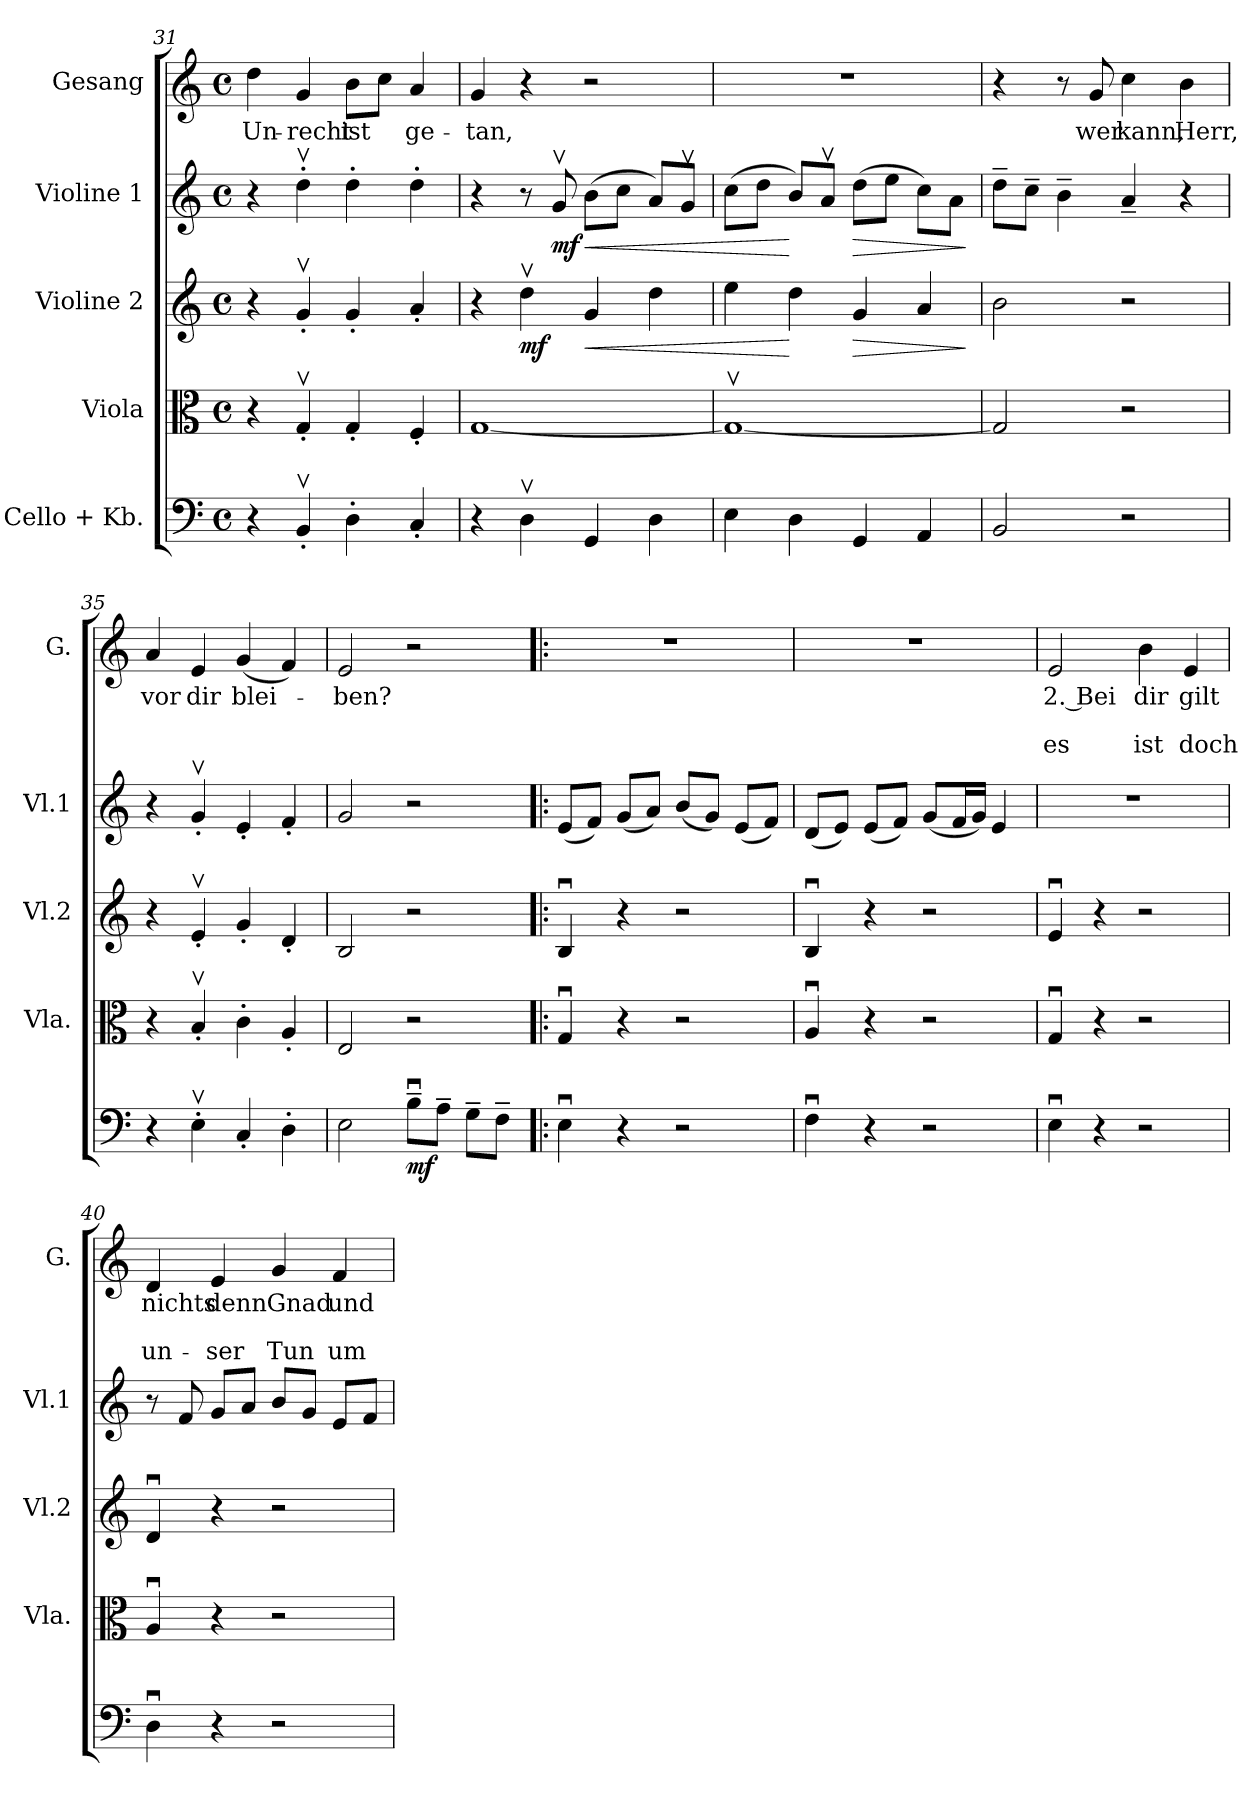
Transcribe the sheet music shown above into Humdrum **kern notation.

**kern	**dynam	**kern	**kern	**dynam	**kern	**dynam	**kern	**text	**text	**text
*part5	*part5	*part4	*part3	*part3	*part2	*part2	*part1	*part1	*part1	*part1
*staff5	*staff5	*staff4	*staff3	*staff3	*staff2	*staff2	*staff1	*staff1	*staff1	*staff1
*I"Cello + Kb.	*	*I"Viola	*I"Violine 2	*	*I"Violine 1	*	*I"Gesang	*	*	*
*	*	*I'Vla.	*I'Vl.2	*	*I'Vl.1	*	*I'G.	*	*	*
!!LO:LB:g=z
*clefF4	*	*clefC3	*clefG2	*	*clefG2	*	*clefG2	*	*	*
*k[]	*	*k[]	*k[]	*	*k[]	*	*k[]	*	*	*
*C:	*	*C:	*C:	*	*C:	*	*C:	*	*	*
*M4/4	*	*M4/4	*M4/4	*	*M4/4	*	*M4/4	*	*	*
*met(c)	*	*met(c)	*met(c)	*	*met(c)	*	*met(c)	*	*	*
=31	=31	=31	=31	=31	=31	=31	=31	=31	=31	=31
!	!	!	!	!	!	!	!	!LO:LY:b	!	!
4r	.	4r	4r	.	4r	.	4dd	Un-	.	.
!	!	!	!	!	!	!	!	!LO:LY:b	!	!
4BBv'	.	4Gv'	4gv'	.	4ddv'	.	4g	-recht	.	.
!	!	!	!	!	!	!	!	!LO:LY:b	!	!
4D'	.	4G'	4g'	.	4dd'	.	8bL	ist	.	.
.	.	.	.	.	.	.	8ccJ	.	.	.
!	!	!	!	!	!	!	!	!LO:LY:b	!	!
4C'	.	4F'	4a'	.	4dd'	.	4a	ge-	.	.
=32	=32	=32	=32	=32	=32	=32	=32	=32	=32	=32
!	!	!	!	!	!	!	!	!LO:LY:b	!	!
4r	.	[1G	4r	.	4r	.	4g	-tan,	.	.
!	!	!	!	!LO:DY:b	!	!	!	!	!	!
4Dv	.	.	4ddv	mf	8r	.	4r	.	.	.
!	!	!	!	!	!	!LO:DY:b	!	!	!	!
.	.	.	.	.	8gv	mf	.	.	.	.
!	!	!	!	!LO:HP:b	!	!LO:HP:b	!	!	!	!
4GG	.	.	4g	<	(>8bL	<	2r	.	.	.
.	.	.	.	.	8ccJ	.	.	.	.	.
4D	.	.	4dd	.	8aL)	.	.	.	.	.
.	.	.	.	.	8gvJ	.	.	.	.	.
=33	=33	=33	=33	=33	=33	=33	=33	=33	=33	=33
4E	.	1Gv_	4ee	.	(>8ccL	.	1r	.	.	.
.	.	.	.	.	8ddJ	.	.	.	.	.
4D	.	.	4dd	[	8bL)	[	.	.	.	.
.	.	.	.	.	8avJ	.	.	.	.	.
!	!	!	!	!LO:HP:b	!	!LO:HP:b	!	!	!	!
4GG	.	.	4g	>	(>8ddL	>	.	.	.	.
.	.	.	.	.	8eeJ	.	.	.	.	.
4AA	.	.	4a	.	8ccL)	.	.	.	.	.
.	.	.	.	.	8aJ	.	.	.	.	.
.	.	.	.	]	.	]	.	.	.	.
!!LO:LB:g=z
=34	=34	=34	=34	=34	=34	=34	=34	=34	=34	=34
2BB	.	2G]	2b	.	8dd~L	.	4r	.	.	.
.	.	.	.	.	8cc~J	.	.	.	.	.
.	.	.	.	.	4b~	.	8r	.	.	.
!	!	!	!	!	!	!	!	!LO:LY:b	!	!
.	.	.	.	.	.	.	8g	wer	.	.
!	!	!	!	!	!	!	!	!LO:LY:b	!	!
2r	.	2r	2r	.	4a~	.	4cc	kann,	.	.
!	!	!	!	!	!	!	!	!LO:LY:b	!	!
.	.	.	.	.	4r	.	4b	Herr,	.	.
=35	=35	=35	=35	=35	=35	=35	=35	=35	=35	=35
!	!	!	!	!	!	!	!	!LO:LY:b	!	!
4r	.	4r	4r	.	4r	.	4a	vor	.	.
!	!	!	!	!	!	!	!	!LO:LY:b	!	!
4Ev'	.	4Bv'	4ev'	.	4gv'	.	4e	dir	.	.
!	!	!	!	!	!	!	!	!LO:LY:b	!	!
4C'	.	4c'	4g'	.	4e'	.	(<4g	blei-	.	.
4D'	.	4A'	4d'	.	4f'	.	4f)	.	.	.
=36	=36	=36	=36	=36	=36	=36	=36	=36	=36	=36
!	!	!	!	!	!	!	!	!LO:LY:b	!	!
2E	.	2E	2B	.	2g	.	2e	-ben?	.	.
!	!LO:DY:b	!	!	!	!	!	!	!	!	!
8Bu~L	mf	2r	2r	.	2r	.	2r	.	.	.
8A~J	.	.	.	.	.	.	.	.	.	.
8G~L	.	.	.	.	.	.	.	.	.	.
8F~J	.	.	.	.	.	.	.	.	.	.
!!LO:LB:g=z
=37!|:	=37!|:	=37!|:	=37!|:	=37!|:	=37!|:	=37!|:	=37!|:	=37!|:	=37!|:	=37!|:
4Eu	.	4Gu	4Bu	.	(<8eL	.	1r	.	.	.
.	.	.	.	.	8fJ)	.	.	.	.	.
4r	.	4r	4r	.	(<8gL	.	.	.	.	.
.	.	.	.	.	8aJ)	.	.	.	.	.
2r	.	2r	2r	.	(<8bL	.	.	.	.	.
.	.	.	.	.	8gJ)	.	.	.	.	.
.	.	.	.	.	(<8eL	.	.	.	.	.
.	.	.	.	.	8fJ)	.	.	.	.	.
=38	=38	=38	=38	=38	=38	=38	=38	=38	=38	=38
4Fu	.	4Au	4Bu	.	(<8dL	.	1r	.	.	.
.	.	.	.	.	8eJ)	.	.	.	.	.
4r	.	4r	4r	.	(<8eL	.	.	.	.	.
.	.	.	.	.	8fJ)	.	.	.	.	.
2r	.	2r	2r	.	(<8gL	.	.	.	.	.
.	.	.	.	.	16fL	.	.	.	.	.
.	.	.	.	.	16gJJ)	.	.	.	.	.
.	.	.	.	.	4e	.	.	.	.	.
=39	=39	=39	=39	=39	=39	=39	=39	=39	=39	=39
!	!	!	!	!	!	!	!	!LO:LY:b	!	!LO:LY:b
4Eu	.	4Gu	4eu	.	1r	.	2e	2. Bei	.	es
4r	.	4r	4r	.	.	.	.	.	.	.
!	!	!	!	!	!	!	!	!LO:LY:b	!	!LO:LY:b
2r	.	2r	2r	.	.	.	4b	dir	.	ist
!	!	!	!	!	!	!	!	!LO:LY:b	!	!LO:LY:b
.	.	.	.	.	.	.	4e	gilt	.	doch
!!LO:LB:g=z
=40	=40	=40	=40	=40	=40	=40	=40	=40	=40	=40
!	!	!	!	!	!	!	!	!LO:LY:b	!	!LO:LY:b
4Du	.	4Au	4du	.	8r	.	4d	nichts	.	un-
.	.	.	.	.	8f	.	.	.	.	.
!	!	!	!	!	!	!	!	!LO:LY:b	!	!LO:LY:b
4r	.	4r	4r	.	8gL	.	4e	-denn	.	ser
.	.	.	.	.	8aJ	.	.	.	.	.
!	!	!	!	!	!	!	!	!LO:LY:b	!	!LO:LY:b
2r	.	2r	2r	.	8bL	.	4g	Gnad	.	Tun
.	.	.	.	.	8gJ	.	.	.	.	.
!	!	!	!	!	!	!	!	!LO:LY:b	!	!LO:LY:b
.	.	.	.	.	8eL	.	4f	und	.	um-
.	.	.	.	.	8fJ	.	.	.	.	.
=	=	=	=	=	=	=	=	=	=	=
*-	*-	*-	*-	*-	*-	*-	*-	*-	*-	*-
